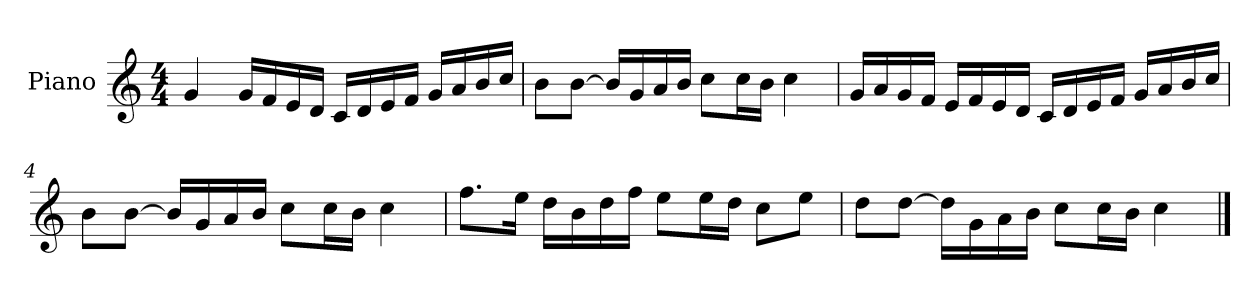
**kern
*part1
*staff1
*I"Piano
*I'P-no
*clefG2
*k[]
*M4/4
*MM90
=1
4g/
16g/LL
16f/
16e/
16d/JJ
16c/LL
16d/
16e/
16f/JJ
16g/LL
16a/
16b/
16cc/JJ
=2
8b\L
[8b\J
16b/LL]
16g/
16a/
16b/JJ
8cc\L
16cc\L
16b\JJ
4cc\
=3
16g/LL
16a/
16g/
16f/JJ
16e/LL
16f/
16e/
16d/JJ
16c/LL
16d/
16e/
16f/JJ
16g/LL
16a/
16b/
16cc/JJ
!!LO:LB:g=z
=4
8b\L
[8b\J
16b/LL]
16g/
16a/
16b/JJ
8cc\L
16cc\L
16b\JJ
4cc\
=5
8.ff\L
16ee\Jk
16dd\LL
16b\
16dd\
16ff\JJ
8ee\L
16ee\L
16dd\JJ
8cc\L
8ee\J
=6
8dd\L
[8dd\J
16dd\LL]
16g\
16a\
16b\JJ
8cc\L
16cc\L
16b\JJ
4cc\
==
*-
